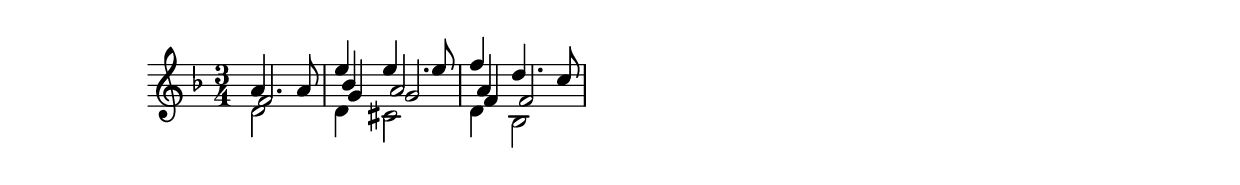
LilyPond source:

%% Do not edit this file; it is automatically
%% generated from LSR http://lsr.dsi.unimi.it
%% This file is in the public domain.
\version "2.13.10"

\header {
  lsrtags = "simultaneous-notes"

%% Translation of GIT committish: b2d4318d6c53df8469dfa4da09b27c15a374d0ca
 doctitlees = "Voces adicionales para evitar colisiones"
 texidoces = "
En ciertos casos de polifonía compleja, se necesitan voces adicionales
para evitar colisiones entre las notas.  Si se necesitan más de cuatro
voces paralelas, las voces adicionales se añaden definiendo una
variable que utiliza la función de Scheme @code{context-spec-music}.

"

%% Translation of GIT committish: d96023d8792c8af202c7cb8508010c0d3648899d
  texidocde = "
Ein einigen Fällen von sehr komplexer polyphoner Musik sind zusätzliche
Stimmen notwendig, um Zusammestöße zwischen den Noten zu vermeiden.
Wenn mehr als vier parallele Stimmen benötigt werden, können zusätzliche
Stimmen definiert werden, indem eine Variable mit der Funktion
@code{context-spec-music} definiert wird.

"
  doctitlede = "Zusätzliche Stimmen um Zusammenstöße zu vermeiden"
%% Translation of GIT committish: c39256c433c9e0d80429fb768cde5834541524f8
  texidocfr = "
Dans certains cas de musique polyphonie complexe, une voix
supplémentaire peut permettre d'éviter les risques de collision.
Lorsque quatre voix parallèles ne suffisent pas, la fonction Scheme
@code{context-spec-music} permet d'ajouter des d'autres voix.

"
  doctitlefr = "Ajout de voix pour éviter les collisions"


  texidoc = "
In some instances of complex polyphonic music, additional voices are
necessary to prevent collisions between notes.  If more than four
parallel voices are needed, additional voices can be added by defining
a variable using the Scheme function @code{context-spec-music}.

"
  doctitle = "Additional voices to avoid collisions"
} % begin verbatim

voiceFive = #(context-spec-music (make-voice-props-set 4) 'Voice)
\relative c'' {
  \time 3/4 \key d \minor \partial 2
  <<
    { \voiceOne
      a4. a8
      e'4 e4. e8
      f4 d4. c8
    } \\ {
      \voiceThree
      f,2
      bes4 a2
      a4 s2
    } \\ {
      \voiceFive
      s2
      g4 g2
      f4 f2
    } \\ {
      \voiceTwo
      d2
      d4 cis2
      d4 bes2
    }
  >>
}

